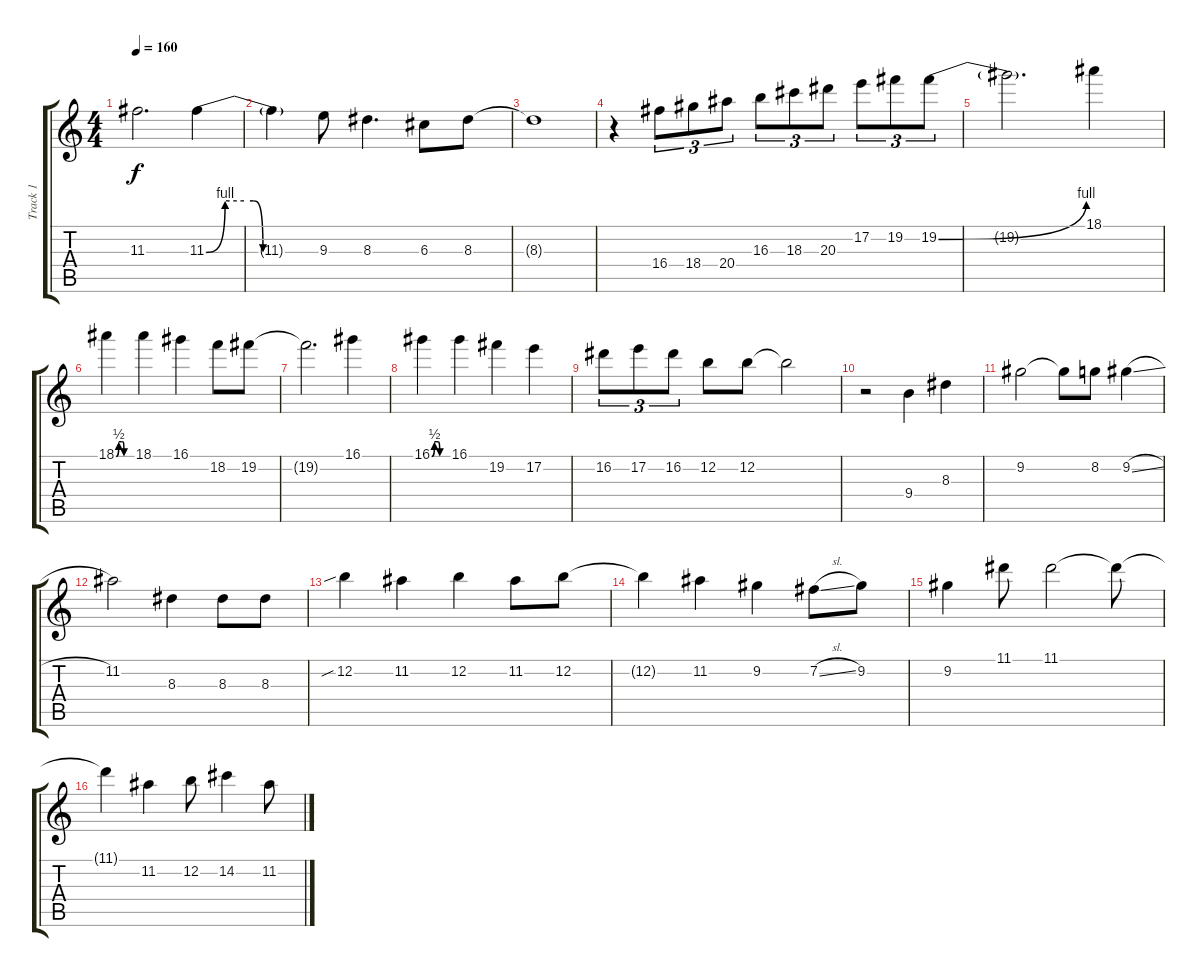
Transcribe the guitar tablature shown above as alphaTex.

\track ("Track 1" "Track 1") {instrument overdrivenguitar}
\staff {score tabs}
\tuning (E4 B3 G3 D3 A2 E2) {hide}
\ts (4 4)
\tempo 160
\clef g2
\ks c
11.3.2{d dy f} 11.3{be (custom 0 0 10 4 20 4 25 4 30 0 60 0)}.4 |
11.3{t}.4 9.3.8 8.3.4{d} 6.3.8 8.3.8 |
8.3{t}.1 |
r.4 16.4.8{tu (3 2)} 18.4.8{tu (3 2)} 20.4.8{tu (3 2)} 16.3.8{tu (3 2)} 18.3.8{tu (3 2)} 20.3.8{tu (3 2)} 17.2.8{tu (3 2)} 19.2.8{tu (3 2)} 19.2{be (bend 0 0 60 4)}.8{tu (3 2)} |
19.2{t}.2{d} 18.1.4 |
18.1{be (custom 0 0 10 2 20 2 25 2 30 0 60 0)}.4 18.1.4 16.1.4 18.2.8 19.2.8 |
19.2{t}.2{d} 16.1.4 |
16.1{be (custom 0 0 10 2 20 2 24 2 30 0 60 0)}.4 16.1.4 19.2.4 17.2.4 |
16.2.8{tu (3 2)} 17.2.8{tu (3 2)} 16.2.8{tu (3 2)} 12.2.8 12.2.8 12.2{t}.2 |
r.2 9.4.4 8.3.4 |
9.2.2 9.2{t}.8 8.2.8 9.2{sl}.4 |
11.2.2 8.3.4 8.3.8 8.3.8 |
12.2{sib}.4 11.2.4 12.2.4 11.2.8 12.2.8 |
12.2{t}.4 11.2.4 9.2.4 7.2{sl}.8 9.2.8 |
9.2.4 11.1.8 11.1.2 11.1{t}.8 |
11.1{t}.4 11.2.4 12.2.8 14.2.4 11.2.8
